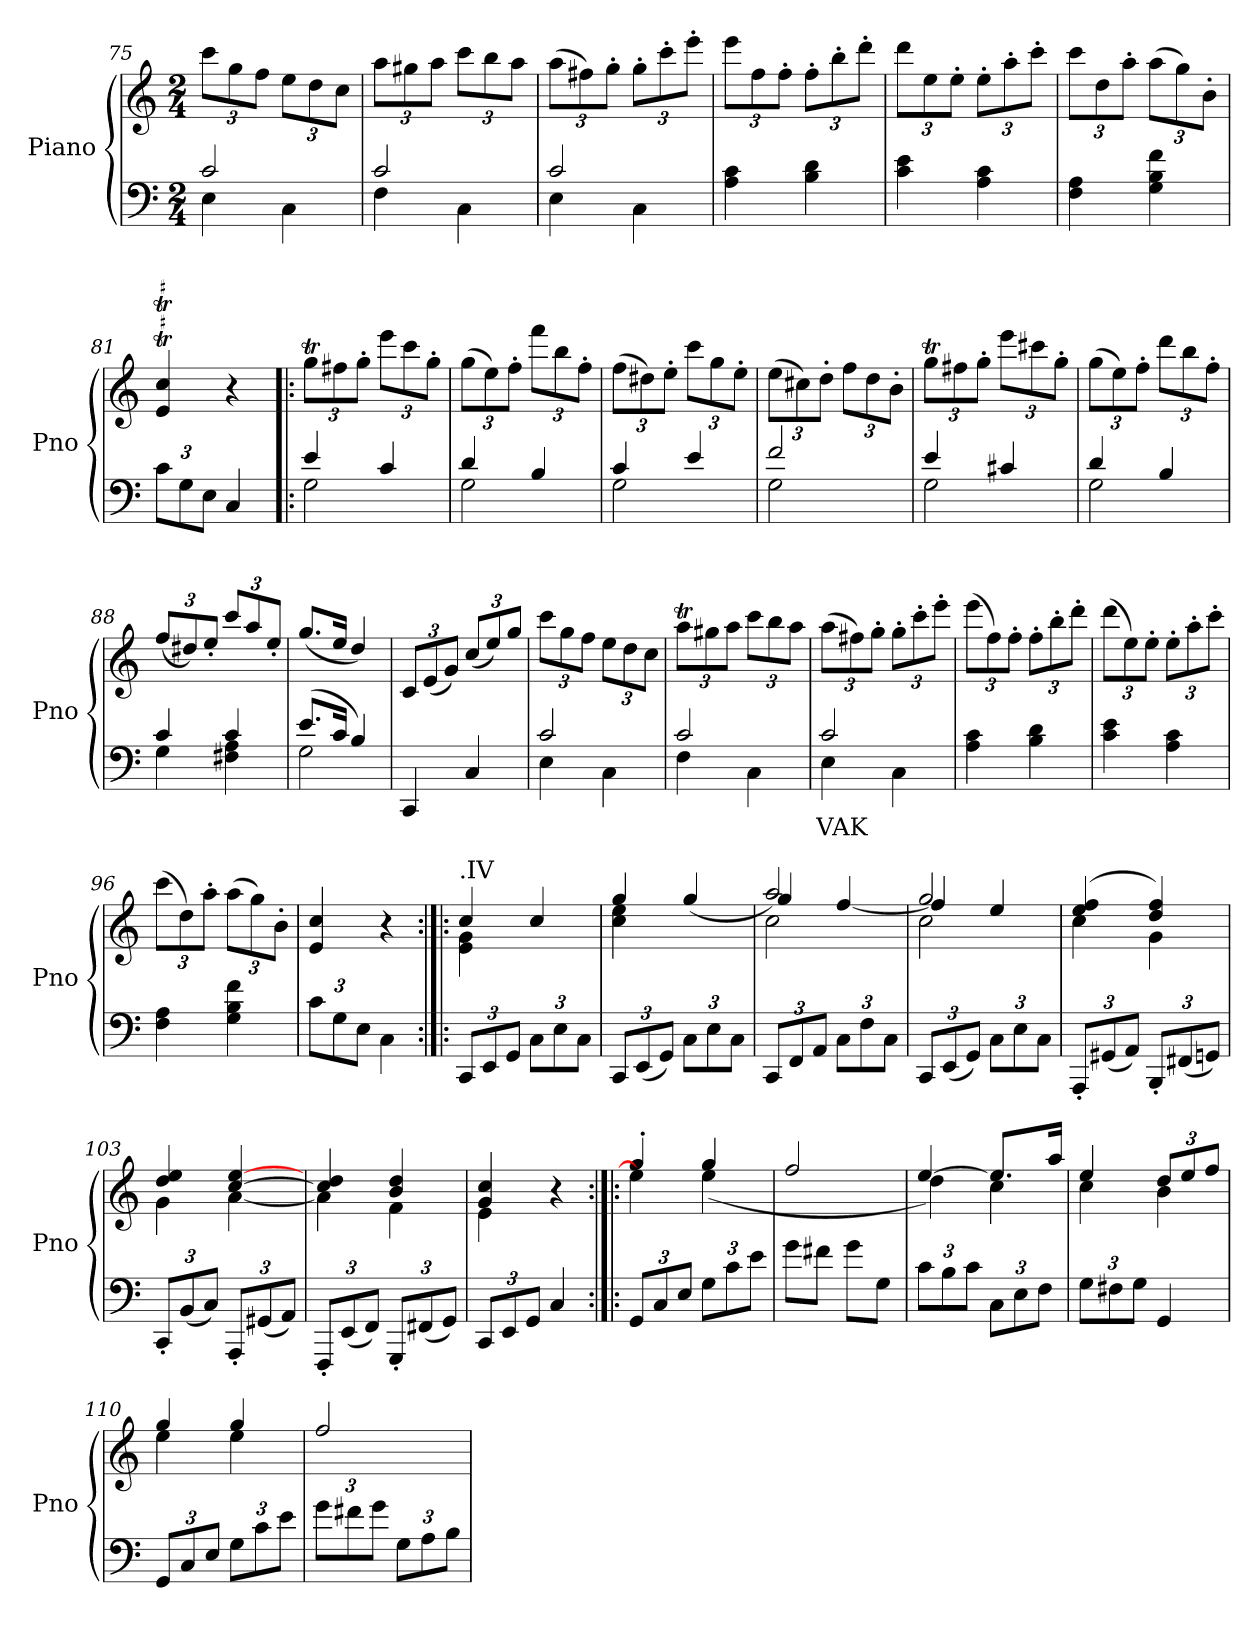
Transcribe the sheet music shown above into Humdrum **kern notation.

**kern	**text	**kern
*part2	*part2	*part1
*staff2	*staff2	*staff1
*I"Piano	*	*I"Piano
*I'Pno	*	*I'Pno
*clefF4	*	*clefG2
*k[]	*	*k[]
*M2/4	*	*M2/4
=75	=75	=75
*^	*	*
*	*	*	*Xbrackettup
2c/	4E\	.	12ccc\L
.	.	.	12gg\
.	.	.	12ff\J
.	4C\	.	12ee\L
.	.	.	12dd\
.	.	.	12cc\J
=76	=76	=76	=76
2c/	4F\	.	12aa\L
.	.	.	12gg#X\
.	.	.	12aa\J
.	4C\	.	12ccc\L
.	.	.	12bb\
.	.	.	12aa\J
=77	=77	=77	=77
2c/	4E\	.	(>12aa\L
.	.	.	12ff#X\)
.	.	.	12gg'\J
.	4C\	.	12gg'\L
.	.	.	12ccc'\
.	.	.	12eee'\J
*v	*v	*	*
!!LO:LB:g=z
=78	=78	=78
4A\ 4c\	.	12eee\L
.	.	12ff\
.	.	12ff'\J
4B\ 4d\	.	12ff'\L
.	.	12bb'\
.	.	12ddd'\J
=79	=79	=79
4c\ 4e\	.	12ddd\L
.	.	12ee\
.	.	12ee'\J
4A\ 4c\	.	12ee'\L
.	.	12aa'\
.	.	12ccc'\J
=80	=80	=80
4F\ 4A\	.	12ccc\L
.	.	12dd\
.	.	12aa'\J
4G\ 4B\ 4f\	.	(>12aa\L
.	.	12gg\)
.	.	12b'\J
=81	=81	=81
*Xbrackettup	*	*
12c\L	.	4e/T 4cc/T
12G\	.	.
12E\J	.	.
4C/	.	4r
=82!|:	=82!|:	=82!|:
*^	*	*
4e/	2G\	.	12ggT\L
.	.	.	12ff#X\
.	.	.	12gg'\J
4c/	.	.	12eee\L
.	.	.	12ccc\
.	.	.	12gg'\J
!!LO:PB:g=z
=83	=83	=83	=83
4d/	2G\	.	(>12gg\L
.	.	.	12ee\)
.	.	.	12ff'\J
4B/	.	.	12fff\L
.	.	.	12bb\
.	.	.	12ff'\J
=84	=84	=84	=84
4c/	2G\	.	(>12ff\L
.	.	.	12dd#X\)
.	.	.	12ee'\J
4e/	.	.	12ccc\L
.	.	.	12gg\
.	.	.	12ee'\J
=85	=85	=85	=85
2f/	2G\	.	(>12ee\L
.	.	.	12cc#X\)
.	.	.	12dd'\J
.	.	.	12ff\L
.	.	.	12dd\
.	.	.	12b'\J
=86	=86	=86	=86
4e/	2G\	.	12ggT\L
.	.	.	12ff#X\
.	.	.	12gg'\J
4c#X/	.	.	12eee\L
.	.	.	12ccc#X\
.	.	.	12gg'\J
=87	=87	=87	=87
4d/	2G\	.	(>12gg\L
.	.	.	12ee\)
.	.	.	12ff'\J
4B/	.	.	12ddd\L
.	.	.	12bb\
.	.	.	12ff'\J
!!LO:LB:g=z
=88	=88	=88	=88
4c/	4G\	.	(<12ff/L
.	.	.	12dd#X/)
.	.	.	12ee'/J
4c/	4F#X\ 4A\	.	12ccc/L
.	.	.	12aa/
.	.	.	12ee'/J
=89	=89	=89	=89
(>8.e/L	2G\	.	(<8.gg/L
16c/Jk	.	.	16ee/Jk
4B/)	.	.	4dd/)
*v	*v	*	*
=90	=90	=90
4CC/	.	12c/L
.	.	(<12e/
.	.	12g/J)
4C/	.	(<12cc/L
.	.	12ee/)
.	.	12gg/J
=91	=91	=91
*^	*	*
2c/	4E\	.	12ccc\L
.	.	.	12gg\
.	.	.	12ff\J
.	4C\	.	12ee\L
.	.	.	12dd\
.	.	.	12cc\J
=92	=92	=92	=92
2c/	4F\	.	12aaT\L
.	.	.	12gg#X\
.	.	.	12aa\J
.	4C\	.	12ccc\L
.	.	.	12bb\
.	.	.	12aa\J
!!LO:LB:g=z
=93	=93	=93	=93
!	!	!LO:LY:b	!
2c/	4E\	VAK	(>12aa\L
.	.	.	12ff#X\)
.	.	.	12gg'\J
.	4C\	.	12gg'\L
.	.	.	12ccc'\
.	.	.	12eee'\J
*v	*v	*	*
=94	=94	=94
4A\ 4c\	.	(>12eee\L
.	.	12ff\)
.	.	12ff'\J
4B\ 4d\	.	12ff'\L
.	.	12bb'\
.	.	12ddd'\J
=95	=95	=95
4c\ 4e\	.	(>12ddd\L
.	.	12ee\)
.	.	12ee'\J
4A\ 4c\	.	12ee'\L
.	.	12aa'\
.	.	12ccc'\J
=96	=96	=96
4F\ 4A\	.	(>12ccc\L
.	.	12dd\)
.	.	12aa'\J
4G\ 4B\ 4f\	.	(>12aa\L
.	.	12gg\)
.	.	12b'\J
=97	=97	=97
12c\L	.	4e/ 4cc/
12G\	.	.
12E\J	.	.
4C\	.	4r
!!LO:LB:g=z
=98:|!|:	=98:|!|:	=98:|!|:
*	*	*^
!	!	!LO:TX:a:t=.IV	!
12CC/L	.	4cc/	4e\ 4g\
12EE/	.	.	.
12GG/J	.	.	.
12C\L	.	4cc/	4ryy
12E\	.	.	.
12C\J	.	.	.
=99	=99	=99	=99
12CC/L	.	4gg/	4cc\ 4ee\
(<12EE/	.	.	.
12GG/J)	.	.	.
12C\L	.	(>4gg/	4ryy
12E\	.	.	.
12C\J	.	.	.
=100	=100	=100	=100
*	*	*	*^
12CC/L	.	2aa/)	4gg/	2cc\
12FF/	.	.	.	.
12AA/J	.	.	.	.
12C\L	.	.	[4ff/	.
12F\	.	.	.	.
12C\J	.	.	.	.
=101	=101	=101	=101	=101
12CC/L	.	2gg/	4ff/]	2cc\
(<12EE/	.	.	.	.
12GG/J)	.	.	.	.
12C\L	.	.	4ee/	.
12E\	.	.	.	.
12C\J	.	.	.	.
*	*	*	*v	*v
!!LO:LB:g=z
=102	=102	=102	=102
12AAA'/L	.	(>4ee/ 4ff/	4cc\
(<12GG#X/	.	.	.
12AA/J)	.	.	.
12BBB'/L	.	4dd/ 4ff/)	4g\
(<12FF#X/	.	.	.
12GGn/J)	.	.	.
=103	=103	=103	=103
12CC'/L	.	4dd/ 4ee/	4g\
(<12BB/	.	.	.
12C/J)	.	.	.
12AAA'/L	.	[4cc/ [4ee/	[4a\
(<12GG#X/	.	.	.
12AA/J)	.	.	.
=104	=104	=104	=104
12FFF'/L	.	4cc/] 4dd/	4a\]
(<12EE/	.	.	.
12FF/J)	.	.	.
12GGG'/L	.	4b/ 4dd/	4f\
(<12FF#X/	.	.	.
12GG/J)	.	.	.
=105	=105	=105	=105
12CC/L	.	4g/ 4cc/	4e\
12EE/	.	.	.
12GG/J	.	.	.
4C/	.	4r	4ryy
!!LO:LB:g=z	!!
=106:|!|:	=106:|!|:	=106:|!|:	=106:|!|:
12GG/L	.	4gg'/	4ee\]
12C/	.	.	.
12E/J	.	.	.
12G\L	.	4gg/	(<4ee\
12c\	.	.	.
12e\J	.	.	.
*	*	*v	*v
=107	=107	=107
8g\L	.	2ff/
8f#X\J	.	.
8g\L	.	.
8G\J	.	.
=108	=108	=108
*	*	*^
12c\L	.	[4ee/	4dd\)
12B\	.	.	.
12c\J	.	.	.
12C\L	.	8.ee/L]	4cc\
12E\	.	.	.
12F\J	.	.	.
.	.	16aa/Jk	.
=109	=109	=109	=109
12G\L	.	4ee/	4cc\
12F#X\	.	.	.
12G\J	.	.	.
4GG/	.	12dd/L	4b\
.	.	12ee/	.
.	.	12ff/J	.
!!LO:PB:g=z	!!
=110	=110	=110	=110
12GG/L	.	4gg/	4ee\
12C/	.	.	.
12E/J	.	.	.
12G\L	.	4gg/	4ee\
12c\	.	.	.
12e\J	.	.	.
*	*	*v	*v
=111	=111	=111
12g\L	.	2ff/
12f#X\	.	.
12g\J	.	.
12G\L	.	.
12A\	.	.
12B\J	.	.
=	=	=
*-	*-	*-
